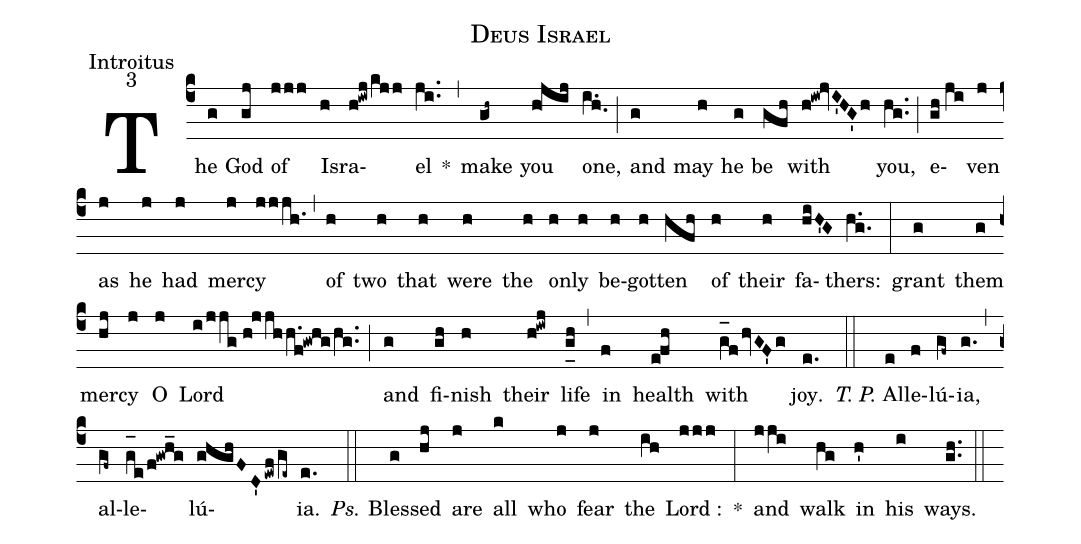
name:Deus Israel;
office-part:Introitus;
mode:3;
%%
(c4) The(g) God(gj) of(jjj) Is(h)ra(h!iwj/kjj)el(ji..) *(,) make(gh~) you(h!jij) one,(i.h.) (;) and(g) may(h) he(g) be(gfh) with(h!iw!jvI'HG'h) you,(hg..) (;) e(gh//ji)ven(j) as(j) he(j) had(j) mer(j)cy(jjjh.) (,) of(h) two(h) that(h) were(h) the(h) on(h)ly(h) be(h)got(h)ten(hfh) of(h) their(h) fa(hiH'G)thers:(h.g.) (:) grant(g) them(g) mer(hj)cy(j) O(j) Lord(i/jjg//h!jjhh.f!gwhg/hg..) (;) and(g) fi(gh)nish(h) their(h!iwj) life(g_[uh:l]h) (,) in(f) health(efh) with(g_[oh:h]fhvGF'g) joy.(e.) (::) <i>T. P.</i> Al(e)le(f)lú(gf~){ia},(g.) (,) al(gf~)le(g_[oh:h]e/f!gwh_g)lú(ghghFD'ewf/ge~){ia}.(e.) (::) <i>Ps.</i> Bless(g)ed(hj) are(j) all(k) who(j) fear(j) the(ih) Lord :(jjj) *(:) and(jji) walk(hg) in(h') his(i) ways.(gh..) (::)
